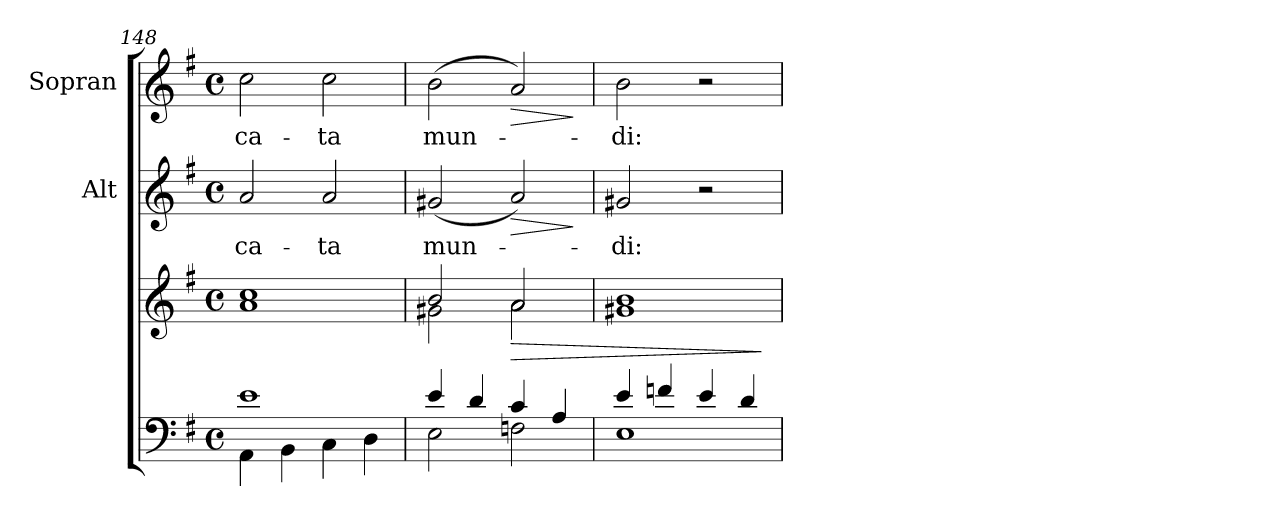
**kern	**kern	**dynam	**kern	**text	**dynam	**kern	**text	**dynam
*part3	*part3	*part3	*part2	*part2	*part2	*part1	*part1	*part1
*staff4	*staff3	*staff3/4	*staff2	*staff2	*staff2	*staff1	*staff1	*staff1
*	*	*	*I"Alt	*	*	*I"Sopran	*	*
*	*	*	*I'A.	*	*	*I'S.	*	*
*clefF4	*clefG2	*	*clefG2	*	*	*clefG2	*	*
*k[f#]	*k[f#]	*	*k[f#]	*	*	*k[f#]	*	*
*G:	*G:	*	*G:	*	*	*G:	*	*
*M4/4	*M4/4	*	*M4/4	*	*	*M4/4	*	*
*met(c)	*met(c)	*	*met(c)	*	*	*met(c)	*	*
=148	=148	=148	=148	=148	=148	=148	=148	=148
*^	*	*	*	*	*	*	*	*
!	!	!	!	!	!LO:LY:b	!	!	!LO:LY:b	!
1e	4AA\	1a 1cc	.	2a/	-ca-	.	2cc\	-ca-	.
.	4BB\	.	.	.	.	.	.	.	.
!	!	!	!	!	!LO:LY:b	!	!	!LO:LY:b	!
.	4C\	.	.	2a/	-ta	.	2cc\	-ta	.
.	4D\	.	.	.	.	.	.	.	.
=149	=149	=149	=149	=149	=149	=149	=149	=149	=149
*	*	*^	*	*	*	*	*	*	*
!	!	!	!	!	!	!LO:LY:b	!	!	!LO:LY:b	!
4e/	2E\	2b/	2g#X\	.	(<2g#X/	mun-	.	(>2b\	mun-	.
4d/	.	.	.	.	.	.	.	.	.	.
!	!	!	!	!LO:HP:b	!	!	!LO:HP:b	!	!	!LO:HP:b
4c/	2Fn\	2a/	2a\	>	2a/)	.	>	2a/)	.	>
4A/	.	.	.	.	.	.	.	.	.	.
*v	*v	*	*	*	*	*	*	*	*	*
*	*v	*v	*	*	*	*	*	*	*
.	.	.	.	.	]	.	.	]
=150	=150	=150	=150	=150	=150	=150	=150	=150
*^	*^	*	*	*	*	*	*	*
!	!	!	!	!	!	!LO:LY:b	!	!	!LO:LY:b	!
4e/	1E	1b	1g#X	.	2g#X/	-di:	.	2b\	-di:	.
4fn/	.	.	.	.	.	.	.	.	.	.
4e/	.	.	.	.	2r	.	.	2r	.	.
4d/	.	.	.	.	.	.	.	.	.	.
*v	*v	*	*	*	*	*	*	*	*	*
*	*v	*v	*	*	*	*	*	*	*
.	.	]	.	.	.	.	.	.
=	=	=	=	=	=	=	=	=
*-	*-	*-	*-	*-	*-	*-	*-	*-
